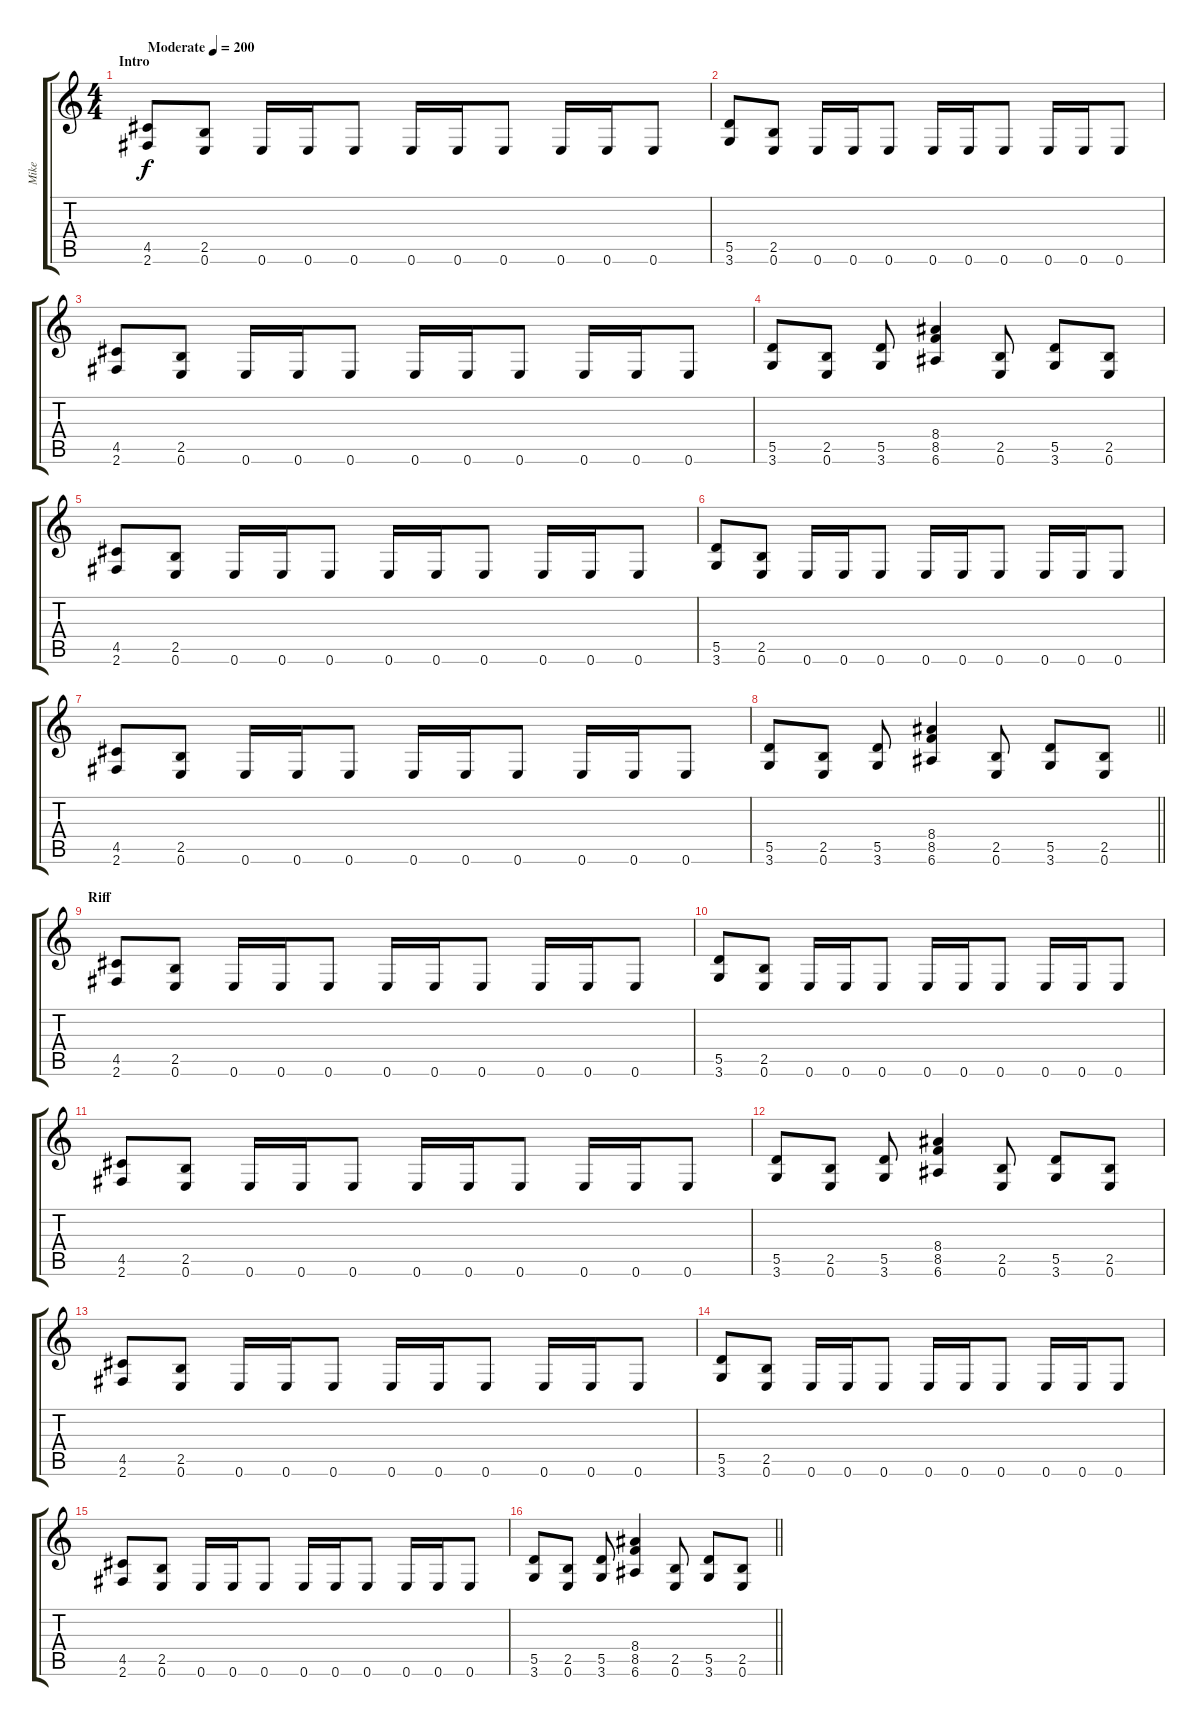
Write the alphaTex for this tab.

\track ("Mike" "Mike") {instrument overdrivenguitar}
\staff {score tabs}
\tuning (E4 B3 G3 D3 A2 E2) {hide}
\ts (4 4)
\section ("" "Intro")
\tempo (200 "Moderate")
\clef g2
\ks c
(4.5 2.6).8{dy f instrument overdrivenguitar} (2.5 0.6).8 0.6.16 0.6.16 0.6.8 0.6.16 0.6.16 0.6.8 0.6.16 0.6.16 0.6.8 |
(5.5 3.6).8 (2.5 0.6).8 0.6.16 0.6.16 0.6.8 0.6.16 0.6.16 0.6.8 0.6.16 0.6.16 0.6.8 |
(4.5 2.6).8 (2.5 0.6).8 0.6.16 0.6.16 0.6.8 0.6.16 0.6.16 0.6.8 0.6.16 0.6.16 0.6.8 |
(5.5 3.6).8 (2.5 0.6).8 (5.5 3.6).8 (8.4 8.5 6.6).4 (2.5 0.6).8 (5.5 3.6).8 (2.5 0.6).8 |
(4.5 2.6).8 (2.5 0.6).8 0.6.16 0.6.16 0.6.8 0.6.16 0.6.16 0.6.8 0.6.16 0.6.16 0.6.8 |
(5.5 3.6).8 (2.5 0.6).8 0.6.16 0.6.16 0.6.8 0.6.16 0.6.16 0.6.8 0.6.16 0.6.16 0.6.8 |
(4.5 2.6).8 (2.5 0.6).8 0.6.16 0.6.16 0.6.8 0.6.16 0.6.16 0.6.8 0.6.16 0.6.16 0.6.8 |
\barLineRight lightlight
(5.5 3.6).8 (2.5 0.6).8 (5.5 3.6).8 (8.4 8.5 6.6).4 (2.5 0.6).8 (5.5 3.6).8 (2.5 0.6).8 |
\section ("" "Riff")
(4.5 2.6).8 (2.5 0.6).8 0.6.16 0.6.16 0.6.8 0.6.16 0.6.16 0.6.8 0.6.16 0.6.16 0.6.8 |
(5.5 3.6).8 (2.5 0.6).8 0.6.16 0.6.16 0.6.8 0.6.16 0.6.16 0.6.8 0.6.16 0.6.16 0.6.8 |
(4.5 2.6).8 (2.5 0.6).8 0.6.16 0.6.16 0.6.8 0.6.16 0.6.16 0.6.8 0.6.16 0.6.16 0.6.8 |
(5.5 3.6).8 (2.5 0.6).8 (5.5 3.6).8 (8.4 8.5 6.6).4 (2.5 0.6).8 (5.5 3.6).8 (2.5 0.6).8 |
(4.5 2.6).8 (2.5 0.6).8 0.6.16 0.6.16 0.6.8 0.6.16 0.6.16 0.6.8 0.6.16 0.6.16 0.6.8 |
(5.5 3.6).8 (2.5 0.6).8 0.6.16 0.6.16 0.6.8 0.6.16 0.6.16 0.6.8 0.6.16 0.6.16 0.6.8 |
(4.5 2.6).8 (2.5 0.6).8 0.6.16 0.6.16 0.6.8 0.6.16 0.6.16 0.6.8 0.6.16 0.6.16 0.6.8 |
\barLineRight lightlight
(5.5 3.6).8 (2.5 0.6).8 (5.5 3.6).8 (8.4 8.5 6.6).4 (2.5 0.6).8 (5.5 3.6).8 (2.5 0.6).8
